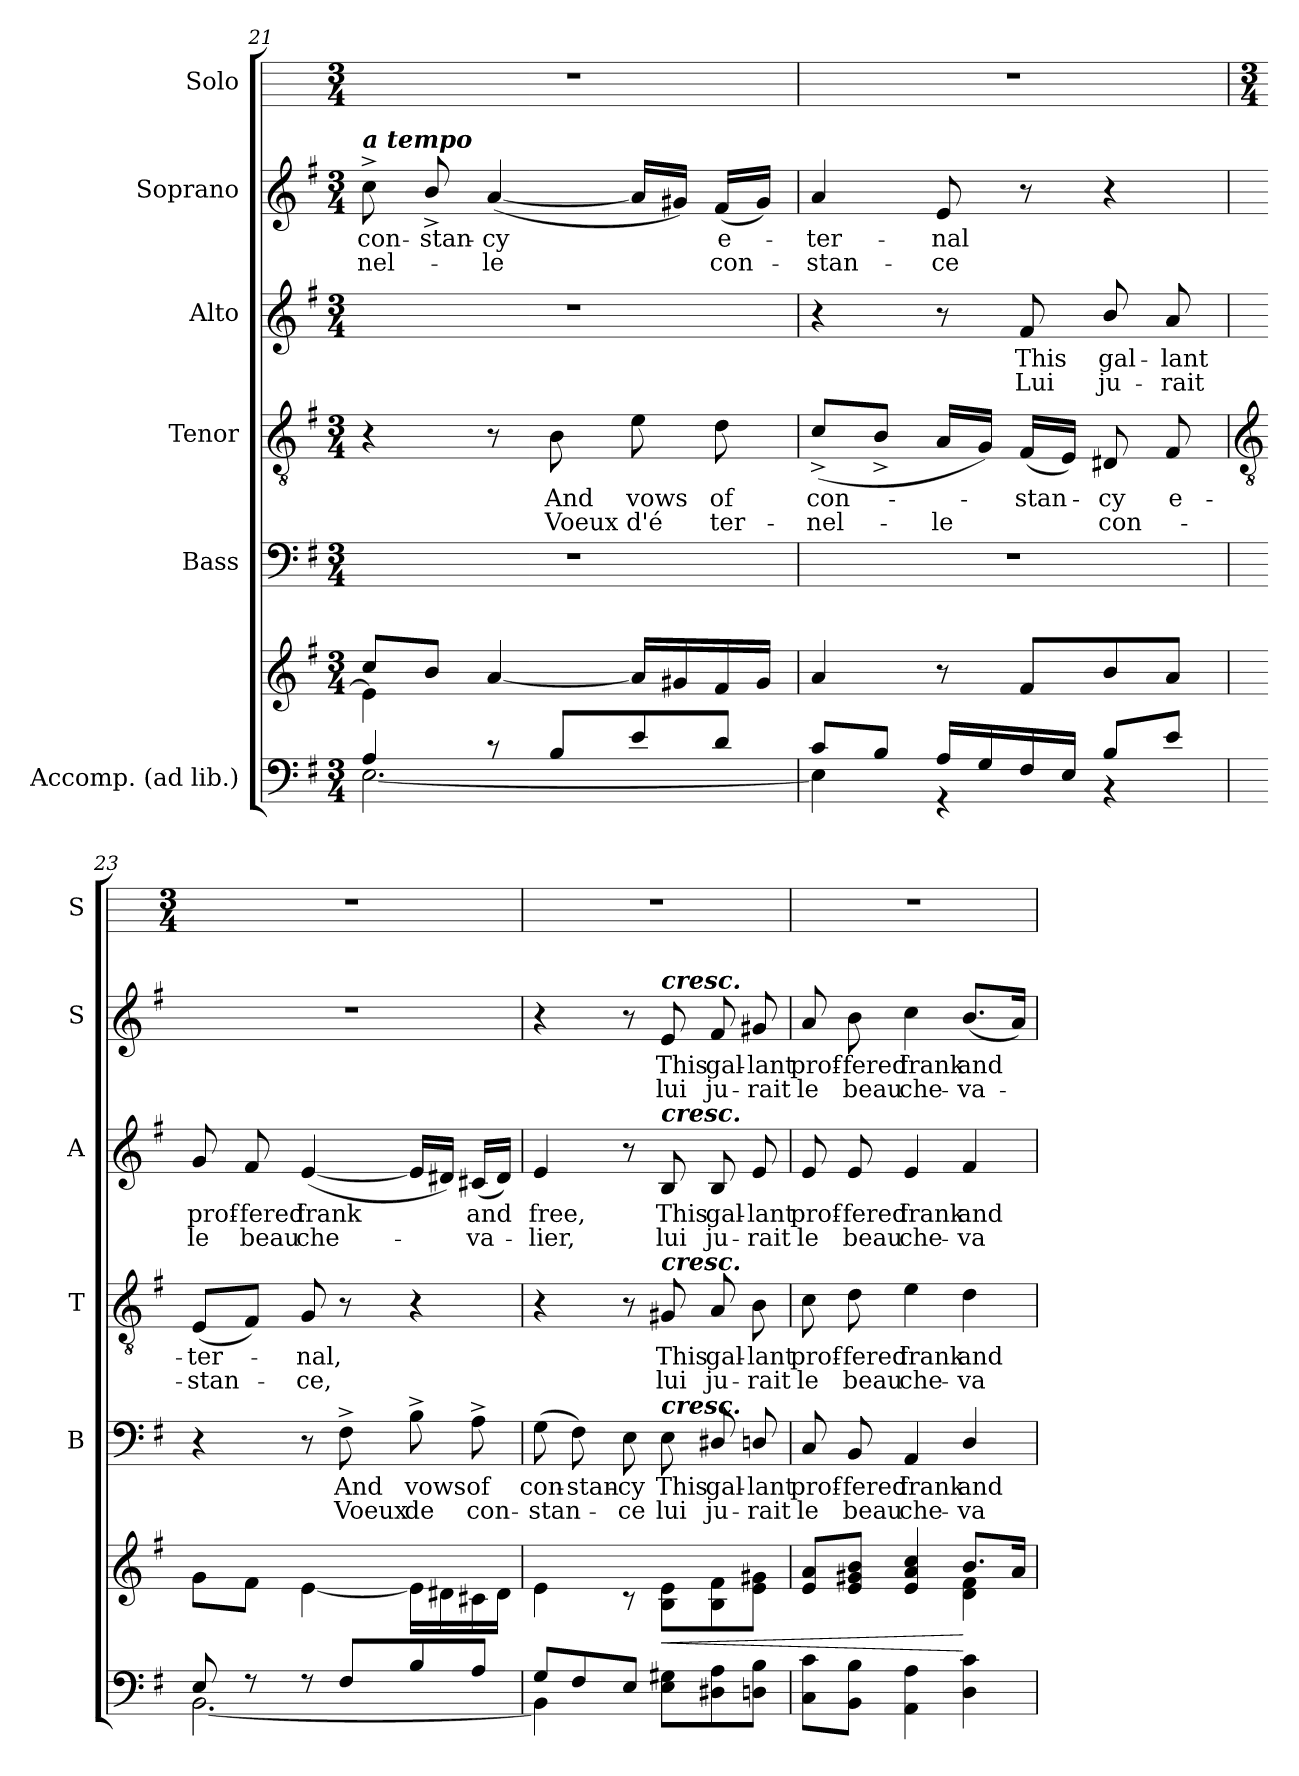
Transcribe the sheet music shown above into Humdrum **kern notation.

**kern	**kern	**dynam	**kern	**text	**text	**kern	**text	**text	**kern	**text	**text	**kern	**text	**text	**kern
*part6	*part6	*part6	*part5	*part5	*part5	*part4	*part4	*part4	*part3	*part3	*part3	*part2	*part2	*part2	*part1
*staff7	*staff6	*staff6/7	*staff5	*staff5	*staff5	*staff4	*staff4	*staff4	*staff3	*staff3	*staff3	*staff2	*staff2	*staff2	*staff1
*I"Accomp. (ad lib.)	*	*	*I"Bass	*	*	*I"Tenor	*	*	*I"Alto	*	*	*I"Soprano	*	*	*I"Solo
*	*	*	*I'B	*	*	*I'T	*	*	*I'A	*	*	*I'S	*	*	*I'S
*clefF4	*clefG2	*	*clefF4	*	*	*clefGv2	*	*	*clefG2	*	*	*clefG2	*	*	*
*k[f#]	*k[f#]	*	*k[f#]	*	*	*k[f#]	*	*	*k[f#]	*	*	*k[f#]	*	*	*
*G:	*G:	*	*G:	*	*	*G:	*	*	*G:	*	*	*G:	*	*	*
*M3/4	*M3/4	*	*M3/4	*	*	*M3/4	*	*	*M3/4	*	*	*M3/4	*	*	*M3/4
=21	=21	=21	=21	=21	=21	=21	=21	=21	=21	=21	=21	=21	=21	=21	=21
*^	*^	*	*	*	*	*	*	*	*	*	*	*	*	*	*
!	!	!	!	!	!	!	!	!	!	!	!	!	!	!LO:TX:a:Bi:t=a tempo	!	!	!
!	!	!	!	!	!LO:N:vis=1	!	!	!	!	!	!LO:N:vis=1	!	!	!	!LO:LY:b	!LO:LY:b	!
4A/	[2.E\	8cc/L	4e\]	.	2.r	.	.	4r	.	.	2.r	.	.	8cc^	-con-	-nel-	2.r
!	!	!	!	!	!	!	!	!	!	!	!	!	!	!	!LO:LY:b	!	!
.	.	8b/J	.	.	.	.	.	.	.	.	.	.	.	8b^/	-stan-	.	.
!	!	!	!	!	!	!	!	!	!	!	!	!	!	!	!LO:LY:b	!LO:LY:b	!
8r	.	[4a	2ryy	.	.	.	.	8r	.	.	.	.	.	(<[4a	-cy	le	.
!	!	!	!	!	!	!	!	!	!LO:LY:b	!LO:LY:b	!	!	!	!	!	!	!
8B/L	.	.	.	.	.	.	.	8B	And	Voeux	.	.	.	.	.	.	.
!	!	!	!	!	!	!	!	!	!LO:LY:b	!LO:LY:b	!	!	!	!	!	!	!
8e/	.	16aLL]	.	.	.	.	.	8e	vows	d'é	.	.	.	16aLL]	.	.	.
.	.	16g#X	.	.	.	.	.	.	.	.	.	.	.	16g#XJJ)	.	.	.
!	!	!	!	!	!	!	!	!	!LO:LY:b	!LO:LY:b	!	!	!	!	!LO:LY:b	!LO:LY:b	!
8d/J	.	16f#	.	.	.	.	.	8d	of	ter-	.	.	.	(<16f#LL	e-	con-	.
.	.	16g#JJ	.	.	.	.	.	.	.	.	.	.	.	16g#JJ)	.	.	.
*	*	*v	*v	*	*	*	*	*	*	*	*	*	*	*	*	*	*
=22	=22	=22	=22	=22	=22	=22	=22	=22	=22	=22	=22	=22	=22	=22	=22	=22
!	!	!	!	!LO:N:vis=1	!	!	!	!LO:LY:b	!LO:LY:b	!	!	!	!	!LO:LY:b	!LO:LY:b	!
8c/L	4E\]	4a	.	2.r	.	.	(<8c^/L	-con-	nel-	4r	.	.	4a	ter-	-stan-	2.r
8B/J	.	.	.	.	.	.	8B^/J	.	.	.	.	.	.	.	.	.
!	!	!	!	!	!	!	!	!	!LO:LY:b	!	!	!	!	!LO:LY:b	!LO:LY:b	!
16A/LL	4r	8r	.	.	.	.	16ALL	.	le	8r	.	.	8e	-nal	ce	.
16G/	.	.	.	.	.	.	16GJJ)	.	.	.	.	.	.	.	.	.
!	!	!	!	!	!	!	!	!LO:LY:b	!	!	!LO:LY:b	!LO:LY:b	!	!	!	!
16F#/	.	8f#L	.	.	.	.	(<16F#LL	stan-	.	8f#	This	Lui	8r	.	.	.
16E/JJ	.	.	.	.	.	.	16EJJ)	.	.	.	.	.	.	.	.	.
!	!	!	!	!	!	!	!	!LO:LY:b	!LO:LY:b	!	!LO:LY:b	!LO:LY:b	!	!	!	!
8B/L	4r	8b	.	.	.	.	8D#X	cy	con-	8b/	gal-	-ju-	4r	.	.	.
!	!	!	!	!	!	!	!	!LO:LY:b	!	!	!LO:LY:b	!LO:LY:b	!	!	!	!
8e/J	.	8aJ	.	.	.	.	8F#	e-	.	8a	-lant	rait	.	.	.	.
!!LO:LB:g=z
=23	=23	=23	=23	=23	=23	=23	=23	=23	=23	=23	=23	=23	=23	=23	=23	=23
*	*	*	*	*	*	*	*clefGv2	*	*	*	*	*	*	*	*	*
*	*	*	*	*	*	*	*	*	*	*	*	*	*	*	*	*M3/4
!	!	!LO:N:vis=1	!	!	!	!	!	!LO:LY:b	!LO:LY:b	!	!LO:LY:b	!LO:LY:b	!LO:N:vis=1	!	!	!
*	*	*^	*	*	*	*	*	*	*	*	*	*	*	*	*	*
8E/	[2.BB\	2.ryy	8gL	.	4r	.	.	(<8EL	-ter-	stan-	8g	prof-	-le	2.r	.	.	2.r
!	!	!	!	!	!	!	!	!	!	!	!	!LO:LY:b	!LO:LY:b	!	!	!	!
8r	.	.	8f#J	.	.	.	.	8F#J)	.	.	8f#	fered	beau	.	.	.	.
!	!	!	!	!	!	!	!	!	!LO:LY:b	!LO:LY:b	!	!LO:LY:b	!LO:LY:b	!	!	!	!
8r	.	.	[4e	.	8r	.	.	8G	nal,	ce,	(<[4e	frank	che-	.	.	.	.
!	!	!	!	!	!	!LO:LY:b	!LO:LY:b	!	!	!	!	!	!	!	!	!	!
8F#/L	.	.	.	.	8F#^	And	Voeux	8r	.	.	.	.	.	.	.	.	.
!	!	!	!	!	!	!LO:LY:b	!LO:LY:b	!	!	!	!	!	!	!	!	!	!
8B/	.	.	16eLL]	.	8B^	vows	de	4r	.	.	16eLL]	.	.	.	.	.	.
.	.	.	16d#X	.	.	.	.	.	.	.	16d#XJJ)	.	.	.	.	.	.
!	!	!	!	!	!	!LO:LY:b	!LO:LY:b	!	!	!	!	!LO:LY:b	!LO:LY:b	!	!	!	!
8A/J	.	.	16c#X	.	8A^	of	con-	.	.	.	(<16c#XLL	and	va-	.	.	.	.
.	.	.	16d#JJ	.	.	.	.	.	.	.	16d#JJ)	.	.	.	.	.	.
=24	=24	=24	=24	=24	=24	=24	=24	=24	=24	=24	=24	=24	=24	=24	=24	=24	=24
!	!	!LO:N:vis=1	!	!	!	!LO:LY:b	!LO:LY:b	!	!	!	!	!LO:LY:b	!LO:LY:b	!	!	!	!
8G/L	4BB\]	2.ryy	4e	.	(>8G	-con-	-stan-	4r	.	.	4e	free,	lier,	4r	.	.	2.r
!	!	!	!	!	!	!LO:LY:b	!	!	!	!	!	!	!	!	!	!	!
8F#/	.	.	.	.	8F#)	stan-	.	.	.	.	.	.	.	.	.	.	.
!	!	!	!	!	!	!LO:LY:b	!LO:LY:b	!	!	!	!	!	!	!	!	!	!
8E/J	2ryy	.	8r	.	8E	-cy	ce	8r	.	.	8r	.	.	8r	.	.	.
!	!	!	!	!	!	!	!	!	!	!	!	!	!	!LO:TX:a:Bi:t=cresc.	!	!	!
!	!	!	!	!	!	!	!	!	!	!	!LO:TX:a:Bi:t=cresc.	!	!	!	!	!	!
!	!	!	!	!	!	!	!	!LO:TX:a:Bi:t=cresc.	!	!	!	!	!	!	!	!	!
!	!	!	!	!	!LO:TX:a:Bi:t=cresc.	!	!	!	!	!	!	!	!	!	!	!	!
!	!	!	!	!LO:HP:b	!	!LO:LY:b	!LO:LY:b	!	!LO:LY:b	!LO:LY:b	!	!LO:LY:b	!LO:LY:b	!	!LO:LY:b	!LO:LY:b	!
8E 8G#XL	.	.	8B 8eL	<	8E	This	lui	8G#X	This	lui	8B	This	lui	8e	This	lui	.
!	!	!	!	!	!	!LO:LY:b	!LO:LY:b	!	!LO:LY:b	!LO:LY:b	!	!LO:LY:b	!LO:LY:b	!	!LO:LY:b	!LO:LY:b	!
8D#X 8A	.	.	8B 8f#	.	8D#X/	gal-	-ju-	8A	gal-	-ju-	8B	gal-	-ju-	8f#	gal-	-ju-	.
!	!	!	!	!	!	!LO:LY:b	!LO:LY:b	!	!LO:LY:b	!LO:LY:b	!	!LO:LY:b	!LO:LY:b	!	!LO:LY:b	!LO:LY:b	!
8Dn 8BJ	.	.	8e 8g#XJ	.	8Dn/	-lant	rait	8B	-lant	rait	8e	-lant	rait	8g#X	-lant	rait	.
*v	*v	*	*	*	*	*	*	*	*	*	*	*	*	*	*	*	*
=25	=25	=25	=25	=25	=25	=25	=25	=25	=25	=25	=25	=25	=25	=25	=25	=25
!	!	!	!	!	!LO:LY:b	!LO:LY:b	!	!LO:LY:b	!LO:LY:b	!	!LO:LY:b	!LO:LY:b	!	!LO:LY:b	!LO:LY:b	!
8C 8cL	4ryy	8e 8aL	.	8C	prof-	-le	8c	prof-	-le	8e	prof-	-le	8a	prof-	-le	2.r
!	!	!	!	!	!LO:LY:b	!LO:LY:b	!	!LO:LY:b	!LO:LY:b	!	!LO:LY:b	!LO:LY:b	!	!LO:LY:b	!LO:LY:b	!
8BB 8BJ	.	8e 8g#X 8bJ	.	8BB	fered	beau	8d	fered	beau	8e	fered	beau	8b	fered	beau	.
!	!	!	!	!	!LO:LY:b	!LO:LY:b	!	!LO:LY:b	!LO:LY:b	!	!LO:LY:b	!LO:LY:b	!	!LO:LY:b	!LO:LY:b	!
4AA 4A	4ryy	4e 4a 4cc	.	4AA	frank	che-	4e	frank	che-	4e	frank	che-	4cc	frank	che-	.
!	!	!	!	!	!LO:LY:b	!LO:LY:b	!	!LO:LY:b	!LO:LY:b	!	!LO:LY:b	!LO:LY:b	!	!LO:LY:b	!LO:LY:b	!
4D\ 4c\	8.b/L	4d\ 4f#\	[	4D/	-and	va-	4d	-and	va-	4f#	-and	va-	(<8.bL	-and	va-	.
.	16a/J	.	.	.	.	.	.	.	.	.	.	.	16aJ)	.	.	.
*	*v	*v	*	*	*	*	*	*	*	*	*	*	*	*	*	*
=	=	=	=	=	=	=	=	=	=	=	=	=	=	=	=
*-	*-	*-	*-	*-	*-	*-	*-	*-	*-	*-	*-	*-	*-	*-	*-
